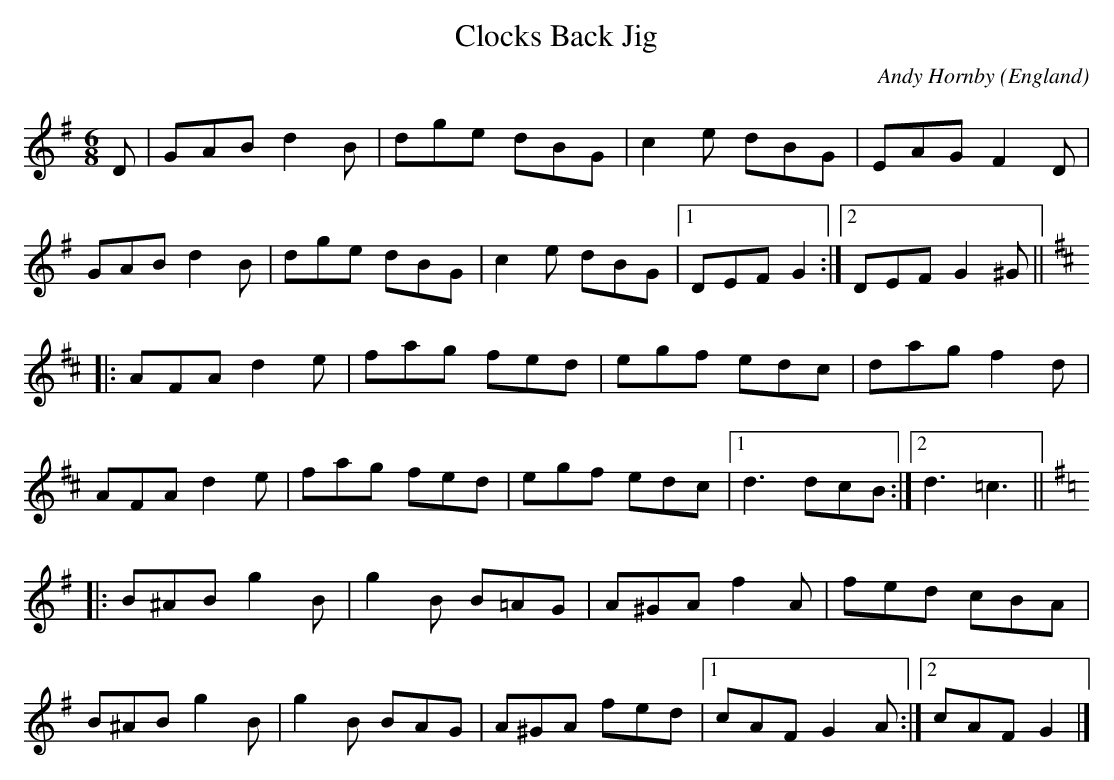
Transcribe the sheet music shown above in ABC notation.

X:1
T:Clocks Back Jig
C:Andy Hornby
M:6/8
O:England
K:G
D| GAB d2B | dge dBG | c2e dBG | EAG F2D |
GAB d2B | dge dBG | c2e dBG |1 DEF G2 :|2 DEFG2^G||
K:D
|:AFA d2e | fag fed | egf edc | dag f2d |
AFA d2e | fag fed | egf edc |1 d3dcB :|2 d3 =c3 ||
K:G
|:B^AB g2B | g2B B=AG | A^GA f2A | fed cBA |
B^AB g2B | g2B BAG | A^GA fed |1 cAF G2A :|2 cAF G2 |]
